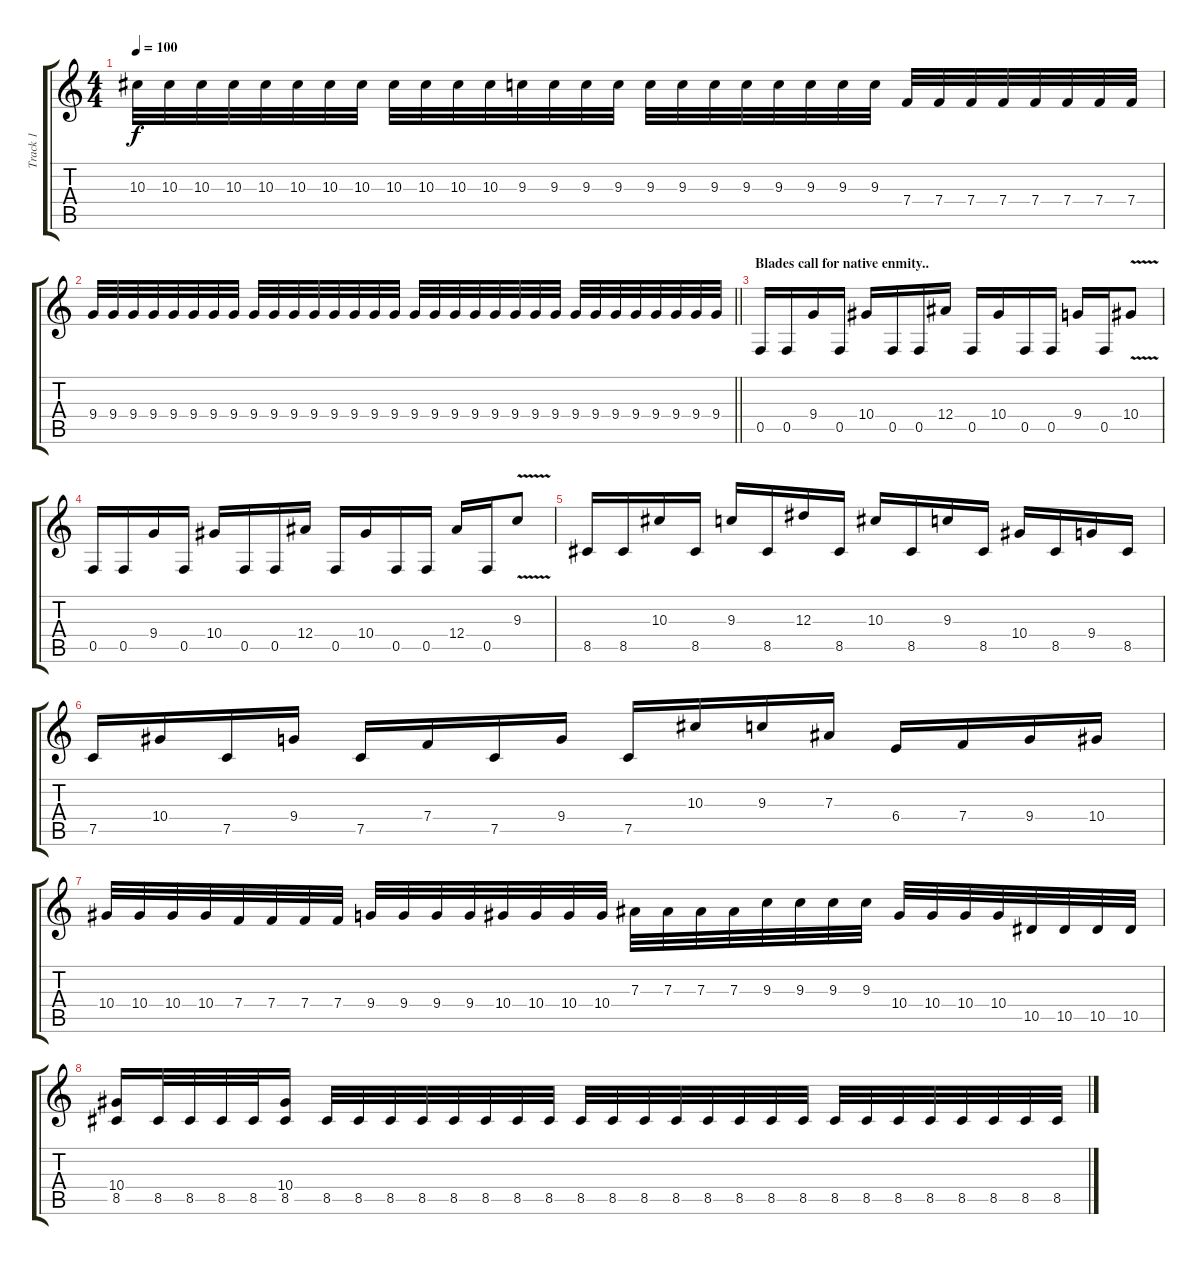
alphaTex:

\track ("Track 1" "Track 1") {instrument overdrivenguitar}
\staff {score tabs}
\tuning (C4 G3 Eb3 Bb2 F2 C2) {hide}
\ts (4 4)
\tempo 100
\clef g2
\ks c
10.3.32{dy f} 10.3.32 10.3.32 10.3.32 10.3.32 10.3.32 10.3.32 10.3.32 10.3.32 10.3.32 10.3.32 10.3.32 9.3.32 9.3.32 9.3.32 9.3.32 9.3.32 9.3.32 9.3.32 9.3.32 9.3.32 9.3.32 9.3.32 9.3.32 7.4.32 7.4.32 7.4.32 7.4.32 7.4.32 7.4.32 7.4.32 7.4.32 |
\barLineRight lightlight
9.4.32 9.4.32 9.4.32 9.4.32 9.4.32 9.4.32 9.4.32 9.4.32 9.4.32 9.4.32 9.4.32 9.4.32 9.4.32 9.4.32 9.4.32 9.4.32 9.4.32 9.4.32 9.4.32 9.4.32 9.4.32 9.4.32 9.4.32 9.4.32 9.4.32 9.4.32 9.4.32 9.4.32 9.4.32 9.4.32 9.4.32 9.4.32 |
\section ("" "Blades call for native enmity..")
0.5.16 0.5.16 9.4.16 0.5.16 10.4.16 0.5.16 0.5.16 12.4.16 0.5.16 10.4.16 0.5.16 0.5.16 9.4.16 0.5.16 10.4{v}.8 |
0.5.16 0.5.16 9.4.16 0.5.16 10.4.16 0.5.16 0.5.16 12.4.16 0.5.16 10.4.16 0.5.16 0.5.16 12.4.16 0.5.16 9.3{v}.8 |
8.5.16 8.5.16 10.3.16 8.5.16 9.3.16 8.5.16 12.3.16 8.5.16 10.3.16 8.5.16 9.3.16 8.5.16 10.4.16 8.5.16 9.4.16 8.5.16 |
7.5.16 10.4.16 7.5.16 9.4.16 7.5.16 7.4.16 7.5.16 9.4.16 7.5.16 10.3.16 9.3.16 7.3.16 6.4.16 7.4.16 9.4.16 10.4.16 |
10.4.32 10.4.32 10.4.32 10.4.32 7.4.32 7.4.32 7.4.32 7.4.32 9.4.32 9.4.32 9.4.32 9.4.32 10.4.32 10.4.32 10.4.32 10.4.32 7.3.32 7.3.32 7.3.32 7.3.32 9.3.32 9.3.32 9.3.32 9.3.32 10.4.32 10.4.32 10.4.32 10.4.32 10.5.32 10.5.32 10.5.32 10.5.32 |
(10.4 8.5).16 8.5.32 8.5.32 8.5.32 8.5.32 (10.4 8.5).16 8.5.32 8.5.32 8.5.32 8.5.32 8.5.32 8.5.32 8.5.32 8.5.32 8.5.32 8.5.32 8.5.32 8.5.32 8.5.32 8.5.32 8.5.32 8.5.32 8.5.32 8.5.32 8.5.32 8.5.32 8.5.32 8.5.32 8.5.32 8.5.32
